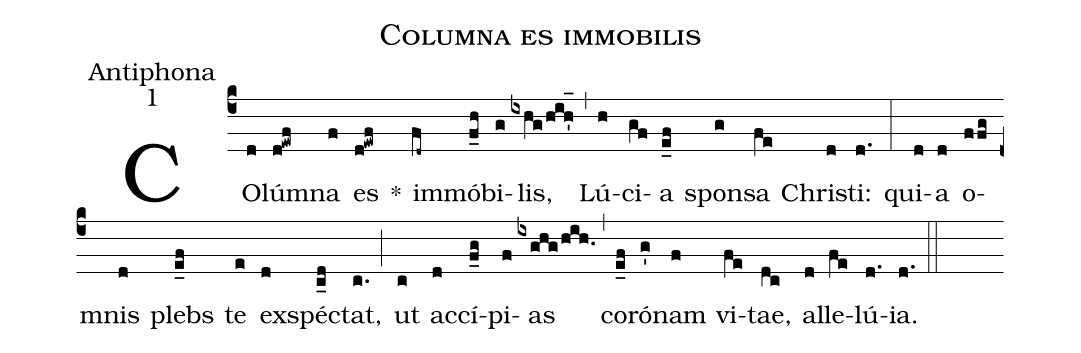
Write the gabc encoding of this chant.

name:Columna es immobilis;
office-part:Antiphona;
mode:1;
%%
(c4) CO(d)lú(d!ewf)mna(f) es(d!ewf) *() im(fd~)mó(f_h)bi(g)lis,(ixhg/hih'_1) (,) Lú(h)ci(gf)a(e_f) spon(g)sa(fe) Chri(d)sti:(d.) (:) qui(d)a(d) o(ffg)mnis(d) plebs(e_f) te(e) ex(d)spé(c_d)ctat,(c.) (;) ut(c) ac(d)cí(f_g)pi(f)as(ixghg/hih.) (,) co(e_f)ró(g')nam(f) vi(fe)tae,(dc) al(d)le(fe)lú(d.)ia.(d.) (::)
